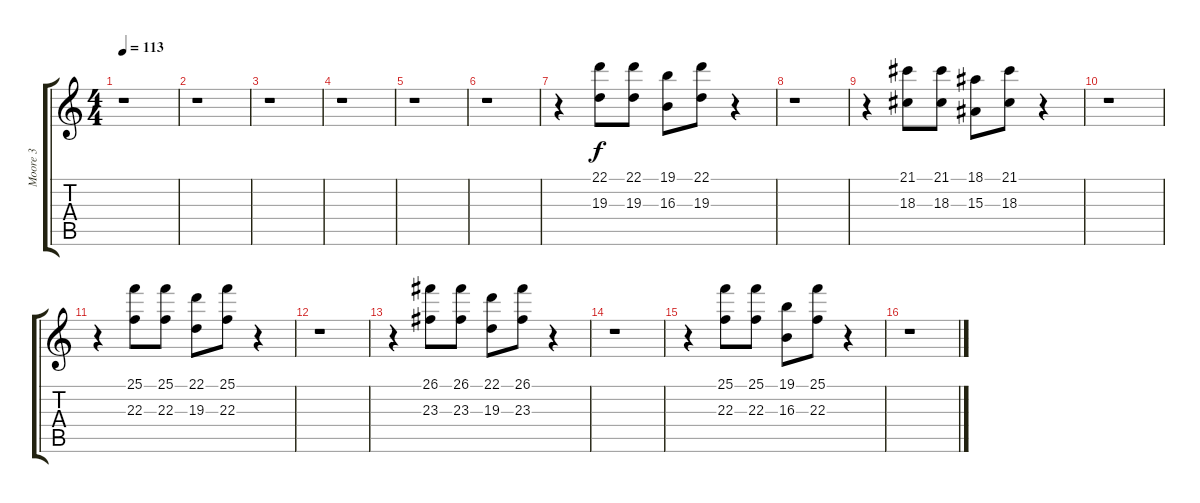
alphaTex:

\track ("Moore 3" "Moore 3") {instrument brightacousticpiano}
\staff {score tabs}
\tuning (E4 B3 G3 D3 A2 E2) {hide}
\ts (4 4)
\tempo 113
\clef g2
\ks c
r.1{dy f} |
r.1 |
r.1 |
r.1 |
r.1 |
r.1 |
r.4 (22.1 19.3).8 (22.1 19.3).8 (19.1 16.3).8 (22.1 19.3).8 r.4 |
r.1 |
r.4 (21.1 18.3).8 (21.1 18.3).8 (18.1 15.3).8 (21.1 18.3).8 r.4 |
r.1 |
r.4 (25.1 22.3).8 (25.1 22.3).8 (22.1 19.3).8 (25.1 22.3).8 r.4 |
r.1 |
r.4 (26.1 23.3).8 (26.1 23.3).8 (22.1 19.3).8 (26.1 23.3).8 r.4 |
r.1 |
r.4 (25.1 22.3).8 (25.1 22.3).8 (19.1 16.3).8 (25.1 22.3).8 r.4 |
r.1
